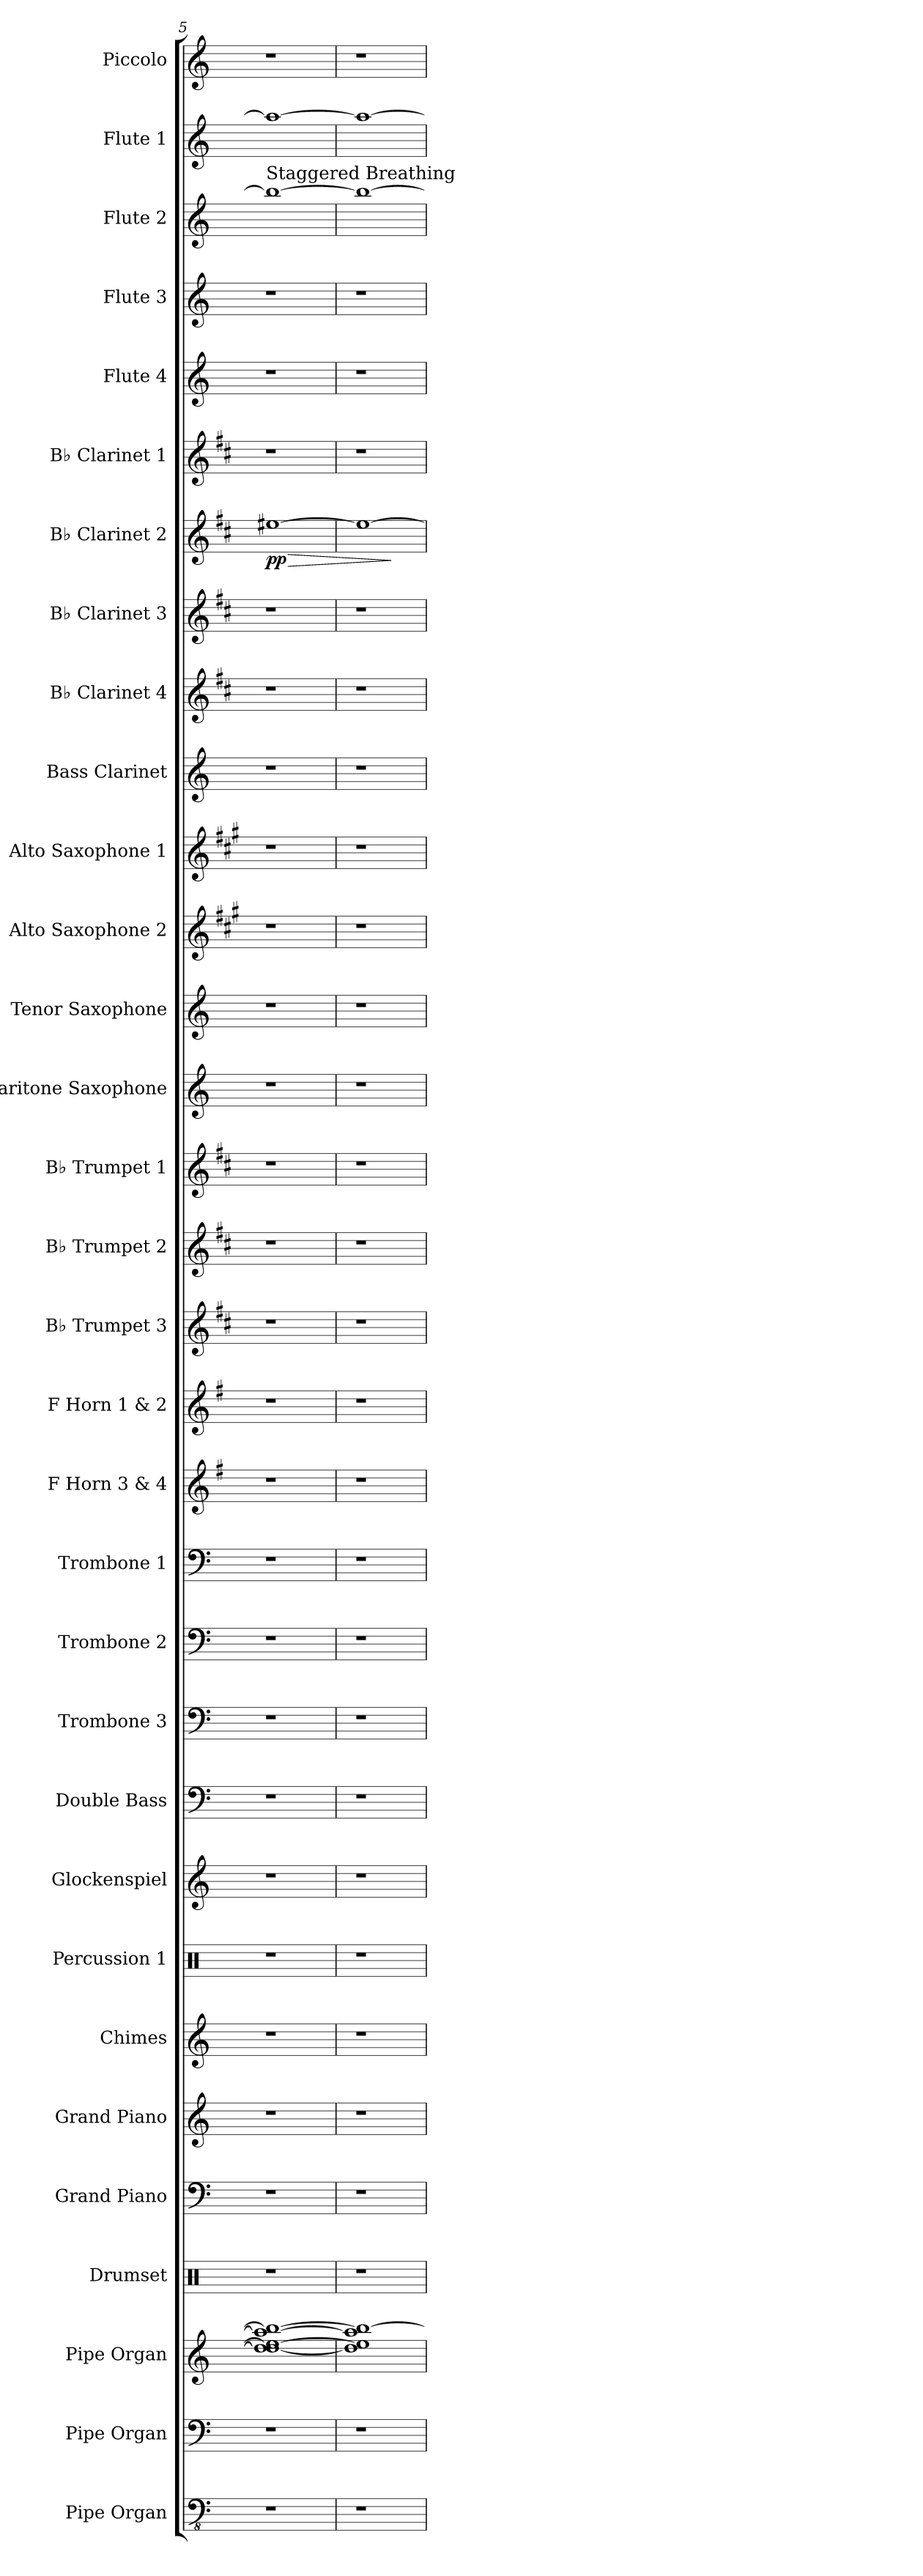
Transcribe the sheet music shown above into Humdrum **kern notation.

**kern	**kern	**kern	**kern	**kern	**kern	**kern	**kern	**kern	**kern	**kern	**kern	**kern	**kern	**kern	**kern	**kern	**kern	**kern	**kern	**kern	**kern	**kern	**kern	**kern	**kern	**dynam	**kern	**kern	**kern	**kern	**kern	**kern
*part32	*part31	*part30	*part29	*part28	*part27	*part26	*part25	*part24	*part23	*part22	*part21	*part20	*part19	*part18	*part17	*part16	*part15	*part14	*part13	*part12	*part11	*part10	*part9	*part8	*part7	*part7	*part6	*part5	*part4	*part3	*part2	*part1
*staff32	*staff31	*staff30	*staff29	*staff28	*staff27	*staff26	*staff25	*staff24	*staff23	*staff22	*staff21	*staff20	*staff19	*staff18	*staff17	*staff16	*staff15	*staff14	*staff13	*staff12	*staff11	*staff10	*staff9	*staff8	*staff7	*staff7	*staff6	*staff5	*staff4	*staff3	*staff2	*staff1
*I"Pipe Organ	*I"Pipe Organ	*I"Pipe Organ	*I"Drumset	*I"Grand Piano	*I"Grand Piano	*I"Chimes	*I"Percussion 1	*I"Glockenspiel	*I"Double Bass	*I"Trombone 3	*I"Trombone 2	*I"Trombone 1	*I"F Horn 3 &amp; 4	*I"F Horn 1 &amp; 2	*I"B♭ Trumpet 3	*I"B♭ Trumpet 2	*I"B♭ Trumpet 1	*I"Baritone Saxophone	*I"Tenor Saxophone	*I"Alto Saxophone 2	*I"Alto Saxophone 1	*I"Bass Clarinet	*I"B♭ Clarinet 4	*I"B♭ Clarinet 3	*I"B♭ Clarinet 2	*	*I"B♭ Clarinet 1	*I"Flute 4	*I"Flute 3	*I"Flute 2	*I"Flute 1	*I"Piccolo
*I'Org.	*I'Org.	*I'Org.	*I'D. Set	*I'Pno.	*I'Pno.	*I'Cme.	*I'Perc. 1	*I'Glk.	*I'Db.	*I'Tbn. 3	*I'Tbn. 2	*I'Tbn. 1	*I'F Hn. 3 4	*I'F Hn. 1 2	*I'B♭ Tpt. 3	*I'B♭ Tpt. 2	*I'B♭ Tpt. 1	*I'Bar. Sax.	*I'T. Sax.	*I'A. Sax. 2	*I'A. Sax. 1	*I'B. Cl.	*I'B♭ Cl. 4	*I'B♭ Cl. 3	*I'B♭ Cl. 2	*	*I'B♭ Cl. 1	*I'Fl. 4	*I'Fl. 3	*I'Fl. 2	*I'Fl. 1	*I'Picc.
*clefFv4	*clefF4	*clefG2	*clefX	*clefF4	*clefG2	*clefG2	*clefX	*clefG2	*clefF4	*clefF4	*clefF4	*clefF4	*clefG2	*clefG2	*clefG2	*clefG2	*clefG2	*clefG2	*clefG2	*clefG2	*clefG2	*clefG2	*clefG2	*clefG2	*clefG2	*	*clefG2	*clefG2	*clefG2	*clefG2	*clefG2	*clefG2
*	*	*	*	*	*	*	*	*ITrd-14c-24	*ITrd7c12	*	*	*	*ITrd4c7	*ITrd4c7	*ITrd1c2	*ITrd1c2	*ITrd1c2	*ITrd12c21	*ITrd8c14	*ITrd5c9	*ITrd5c9	*ITrd8c14	*ITrd1c2	*ITrd1c2	*ITrd1c2	*	*ITrd1c2	*	*	*	*	*ITrd-7c-12
*k[]	*k[]	*k[]	*k[]	*k[]	*k[]	*k[]	*k[]	*k[]	*k[]	*k[]	*k[]	*k[]	*k[]	*k[]	*k[]	*k[]	*k[]	*k[]	*k[]	*k[]	*k[]	*k[]	*k[]	*k[]	*k[]	*	*k[]	*k[]	*k[]	*k[]	*k[]	*k[]
=5	=5	=5	=5	=5	=5	=5	=5	=5	=5	=5	=5	=5	=5	=5	=5	=5	=5	=5	=5	=5	=5	=5	=5	=5	=5	=5	=5	=5	=5	=5	=5	=5
!	!	!	!	!	!	!	!	!	!	!	!	!	!	!	!	!	!	!	!	!	!	!	!	!	!	!	!	!	!	!LO:TX:a:t=Staggered Breathing	!	!
!	!	!	!	!	!	!	!	!	!	!	!	!	!	!	!	!	!	!	!	!	!	!	!	!	!	!LO:HP:b	!	!	!	!	!	!
!	!	!	!	!	!	!	!	!	!	!	!	!	!	!	!	!	!	!	!	!	!	!	!	!	!	!LO:DY:n=1:b	!	!	!	!	!	!
1r	1r	[1dd 1dd#] 1ee_ 1aa_ 1bb_	1r	1r	1r	1r	1r	1r	1r	1r	1r	1r	1r	1r	1r	1r	1r	1r	1r	1r	1r	1r	1r	1r	[1dd#X	> pp	1r	1r	1r	1bb_	1aa_	1r
=6	=6	=6	=6	=6	=6	=6	=6	=6	=6	=6	=6	=6	=6	=6	=6	=6	=6	=6	=6	=6	=6	=6	=6	=6	=6	=6	=6	=6	=6	=6	=6	=6
1r	1r	1dd] 1ee] 1aa] 1bb_	1r	1r	1r	1r	1r	1r	1r	1r	1r	1r	1r	1r	1r	1r	1r	1r	1r	1r	1r	1r	1r	1r	1dd#_	.	1r	1r	1r	1bb_	1aa_	1r
.	.	.	.	.	.	.	.	.	.	.	.	.	.	.	.	.	.	.	.	.	.	.	.	.	.	]	.	.	.	.	.	.
=	=	=	=	=	=	=	=	=	=	=	=	=	=	=	=	=	=	=	=	=	=	=	=	=	=	=	=	=	=	=	=	=
*-	*-	*-	*-	*-	*-	*-	*-	*-	*-	*-	*-	*-	*-	*-	*-	*-	*-	*-	*-	*-	*-	*-	*-	*-	*-	*-	*-	*-	*-	*-	*-	*-
